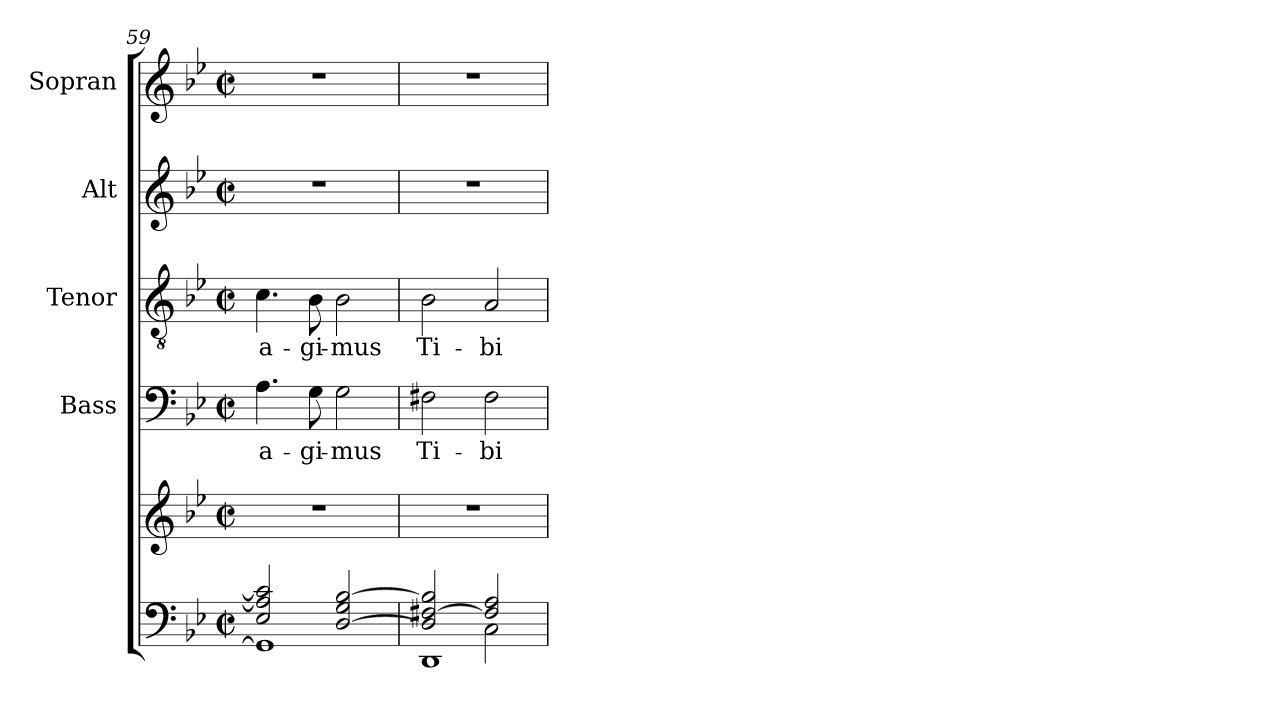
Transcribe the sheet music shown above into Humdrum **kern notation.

**kern	**kern	**kern	**text	**kern	**text	**kern	**kern
*part5	*part5	*part4	*part4	*part3	*part3	*part2	*part1
*staff6	*staff5	*staff4	*staff4	*staff3	*staff3	*staff2	*staff1
*	*	*I"Bass	*	*I"Tenor	*	*I"Alt	*I"Sopran
*	*	*I'B.	*	*I'T.	*	*I'A.	*I'S.
*clefF4	*clefG2	*clefF4	*	*clefGv2	*	*clefG2	*clefG2
*k[b-e-]	*k[b-e-]	*k[b-e-]	*	*k[b-e-]	*	*k[b-e-]	*k[b-e-]
*B-:	*B-:	*B-:	*	*B-:	*	*B-:	*B-:
*M2/2	*M2/2	*M2/2	*	*M2/2	*	*M2/2	*M2/2
*met(c|)	*met(c|)	*met(c|)	*	*met(c|)	*	*met(c|)	*met(c|)
=59	=59	=59	=59	=59	=59	=59	=59
*^	*	*	*	*	*	*	*
!	!	!	!	!LO:LY:b	!	!LO:LY:b	!	!
2E-/ 2A/] 2c/]	1GG]	1r	4.A\	a-	4.c\	a-	1r	1r
!	!	!	!	!LO:LY:b	!	!LO:LY:b	!	!
.	.	.	8G\	-gi-	8B-\	-gi-	.	.
!	!	!	!	!LO:LY:b	!	!LO:LY:b	!	!
[<2D/ 2G/ [>2B-/	.	.	2G\	-mus	2B-\	-mus	.	.
=60	=60	=60	=60	=60	=60	=60	=60	=60
*	*^	*	*	*	*	*	*	*
!	!	!	!	!	!LO:LY:b	!	!LO:LY:b	!	!
2D/] [>2F#X/ 2B-/]	1DD	2ryy	1r	2F#X\	Ti-	2B-\	Ti-	1r	1r
!	!	!	!	!	!LO:LY:b	!	!LO:LY:b	!	!
2F#/] 2A/	.	2C\	.	2F#\	-bi	2A/	-bi	.	.
*v	*v	*v	*	*	*	*	*	*	*
=	=	=	=	=	=	=	=
*-	*-	*-	*-	*-	*-	*-	*-
